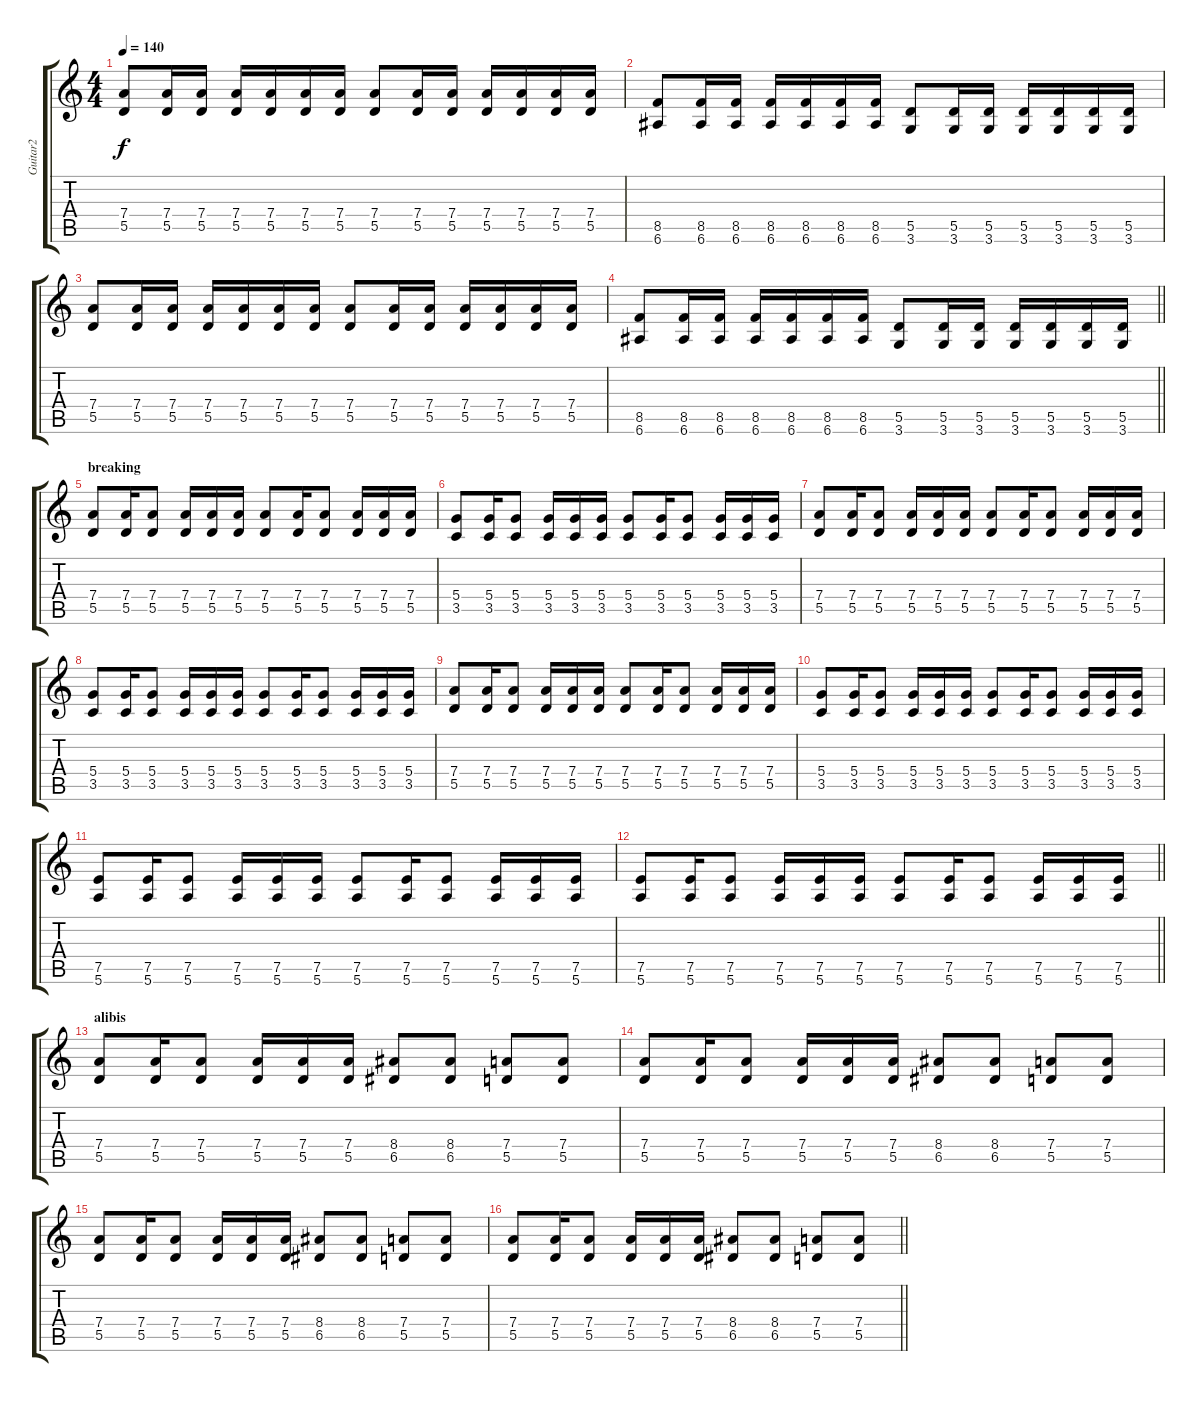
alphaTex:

\track ("Guitar2" "Guitar2") {instrument distortionguitar}
\staff {score tabs}
\tuning (E4 B3 G3 D3 A2 E2) {hide}
\ts (4 4)
\tempo 140
\clef g2
\ks c
(7.4 5.5).8{dy f} (7.4 5.5).16 (7.4 5.5).16 (7.4 5.5).16 (7.4 5.5).16 (7.4 5.5).16 (7.4 5.5).16 (7.4 5.5).8 (7.4 5.5).16 (7.4 5.5).16 (7.4 5.5).16 (7.4 5.5).16 (7.4 5.5).16 (7.4 5.5).16 |
(8.5 6.6).8 (8.5 6.6).16 (8.5 6.6).16 (8.5 6.6).16 (8.5 6.6).16 (8.5 6.6).16 (8.5 6.6).16 (5.5 3.6).8 (5.5 3.6).16 (5.5 3.6).16 (5.5 3.6).16 (5.5 3.6).16 (5.5 3.6).16 (5.5 3.6).16 |
(7.4 5.5).8 (7.4 5.5).16 (7.4 5.5).16 (7.4 5.5).16 (7.4 5.5).16 (7.4 5.5).16 (7.4 5.5).16 (7.4 5.5).8 (7.4 5.5).16 (7.4 5.5).16 (7.4 5.5).16 (7.4 5.5).16 (7.4 5.5).16 (7.4 5.5).16 |
\barLineRight lightlight
(8.5 6.6).8 (8.5 6.6).16 (8.5 6.6).16 (8.5 6.6).16 (8.5 6.6).16 (8.5 6.6).16 (8.5 6.6).16 (5.5 3.6).8 (5.5 3.6).16 (5.5 3.6).16 (5.5 3.6).16 (5.5 3.6).16 (5.5 3.6).16 (5.5 3.6).16 |
\section ("" "breaking")
(7.4 5.5).8 (7.4 5.5).16 (7.4 5.5).8 (7.4 5.5).16 (7.4 5.5).16 (7.4 5.5).16 (7.4 5.5).8 (7.4 5.5).16 (7.4 5.5).8 (7.4 5.5).16 (7.4 5.5).16 (7.4 5.5).16 |
(5.4 3.5).8 (5.4 3.5).16 (5.4 3.5).8 (5.4 3.5).16 (5.4 3.5).16 (5.4 3.5).16 (5.4 3.5).8 (5.4 3.5).16 (5.4 3.5).8 (5.4 3.5).16 (5.4 3.5).16 (5.4 3.5).16 |
(7.4 5.5).8 (7.4 5.5).16 (7.4 5.5).8 (7.4 5.5).16 (7.4 5.5).16 (7.4 5.5).16 (7.4 5.5).8 (7.4 5.5).16 (7.4 5.5).8 (7.4 5.5).16 (7.4 5.5).16 (7.4 5.5).16 |
(5.4 3.5).8 (5.4 3.5).16 (5.4 3.5).8 (5.4 3.5).16 (5.4 3.5).16 (5.4 3.5).16 (5.4 3.5).8 (5.4 3.5).16 (5.4 3.5).8 (5.4 3.5).16 (5.4 3.5).16 (5.4 3.5).16 |
(7.4 5.5).8 (7.4 5.5).16 (7.4 5.5).8 (7.4 5.5).16 (7.4 5.5).16 (7.4 5.5).16 (7.4 5.5).8 (7.4 5.5).16 (7.4 5.5).8 (7.4 5.5).16 (7.4 5.5).16 (7.4 5.5).16 |
(5.4 3.5).8 (5.4 3.5).16 (5.4 3.5).8 (5.4 3.5).16 (5.4 3.5).16 (5.4 3.5).16 (5.4 3.5).8 (5.4 3.5).16 (5.4 3.5).8 (5.4 3.5).16 (5.4 3.5).16 (5.4 3.5).16 |
(7.5 5.6).8 (7.5 5.6).16 (7.5 5.6).8 (7.5 5.6).16 (7.5 5.6).16 (7.5 5.6).16 (7.5 5.6).8 (7.5 5.6).16 (7.5 5.6).8 (7.5 5.6).16 (7.5 5.6).16 (7.5 5.6).16 |
\barLineRight lightlight
(7.5 5.6).8 (7.5 5.6).16 (7.5 5.6).8 (7.5 5.6).16 (7.5 5.6).16 (7.5 5.6).16 (7.5 5.6).8 (7.5 5.6).16 (7.5 5.6).8 (7.5 5.6).16 (7.5 5.6).16 (7.5 5.6).16 |
\section ("" "alibis")
(7.4 5.5).8 (7.4 5.5).16 (7.4 5.5).8 (7.4 5.5).16 (7.4 5.5).16 (7.4 5.5).16 (8.4 6.5).8 (8.4 6.5).8 (7.4 5.5).8 (7.4 5.5).8 |
(7.4 5.5).8 (7.4 5.5).16 (7.4 5.5).8 (7.4 5.5).16 (7.4 5.5).16 (7.4 5.5).16 (8.4 6.5).8 (8.4 6.5).8 (7.4 5.5).8 (7.4 5.5).8 |
(7.4 5.5).8 (7.4 5.5).16 (7.4 5.5).8 (7.4 5.5).16 (7.4 5.5).16 (7.4 5.5).16 (8.4 6.5).8 (8.4 6.5).8 (7.4 5.5).8 (7.4 5.5).8 |
\barLineRight lightlight
(7.4 5.5).8 (7.4 5.5).16 (7.4 5.5).8 (7.4 5.5).16 (7.4 5.5).16 (7.4 5.5).16 (8.4 6.5).8 (8.4 6.5).8 (7.4 5.5).8 (7.4 5.5).8
